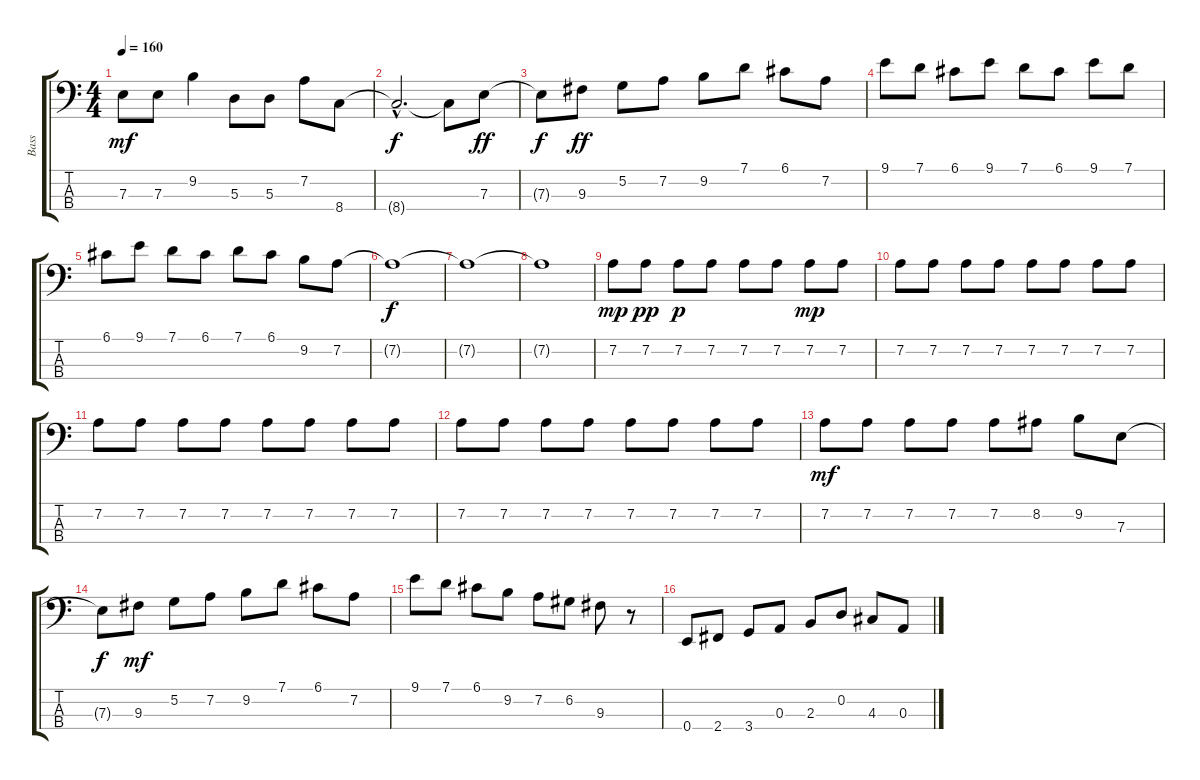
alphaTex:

\track ("Bass" "Bass") {instrument electricbassfinger}
\staff {score tabs}
\tuning (G2 D2 A1 E1) {hide}
\ts (4 4)
\tempo 160
\clef f4
\ks c
7.3.8{dy mf} 7.3.8 9.2.4 5.3.8 5.3.8 7.2.8 8.4.8 |
8.4{hac t}.2{d dy f} 8.4{t}.8 7.3.8{dy ff} |
7.3{t}.8{dy f} 9.3.8{dy ff} 5.2.8 7.2.8 9.2.8 7.1.8 6.1.8 7.2.8 |
9.1.8 7.1.8 6.1.8 9.1.8 7.1.8 6.1.8 9.1.8 7.1.8 |
6.1.8 9.1.8 7.1.8 6.1.8 7.1.8 6.1.8 9.2.8 7.2.8 |
7.2{t}.1{dy f} |
7.2{t}.1 |
7.2{t}.1 |
7.2.8{dy mp} 7.2.8{dy pp} 7.2.8{dy p} 7.2.8 7.2.8 7.2.8 7.2.8{dy mp} 7.2.8 |
7.2.8 7.2.8 7.2.8 7.2.8 7.2.8 7.2.8 7.2.8 7.2.8 |
7.2.8 7.2.8 7.2.8 7.2.8 7.2.8 7.2.8 7.2.8 7.2.8 |
7.2.8 7.2.8 7.2.8 7.2.8 7.2.8 7.2.8 7.2.8 7.2.8 |
7.2.8{dy mf} 7.2.8 7.2.8 7.2.8 7.2.8 8.2.8 9.2.8 7.3.8 |
7.3{t}.8{dy f} 9.3.8{dy mf} 5.2.8 7.2.8 9.2.8 7.1.8 6.1.8 7.2.8 |
9.1.8 7.1.8 6.1.8 9.2.8 7.2.8 6.2.8 9.3.8 r.8 |
0.4.8 2.4.8 3.4.8 0.3.8 2.3.8 0.2.8 4.3.8 0.3.8
